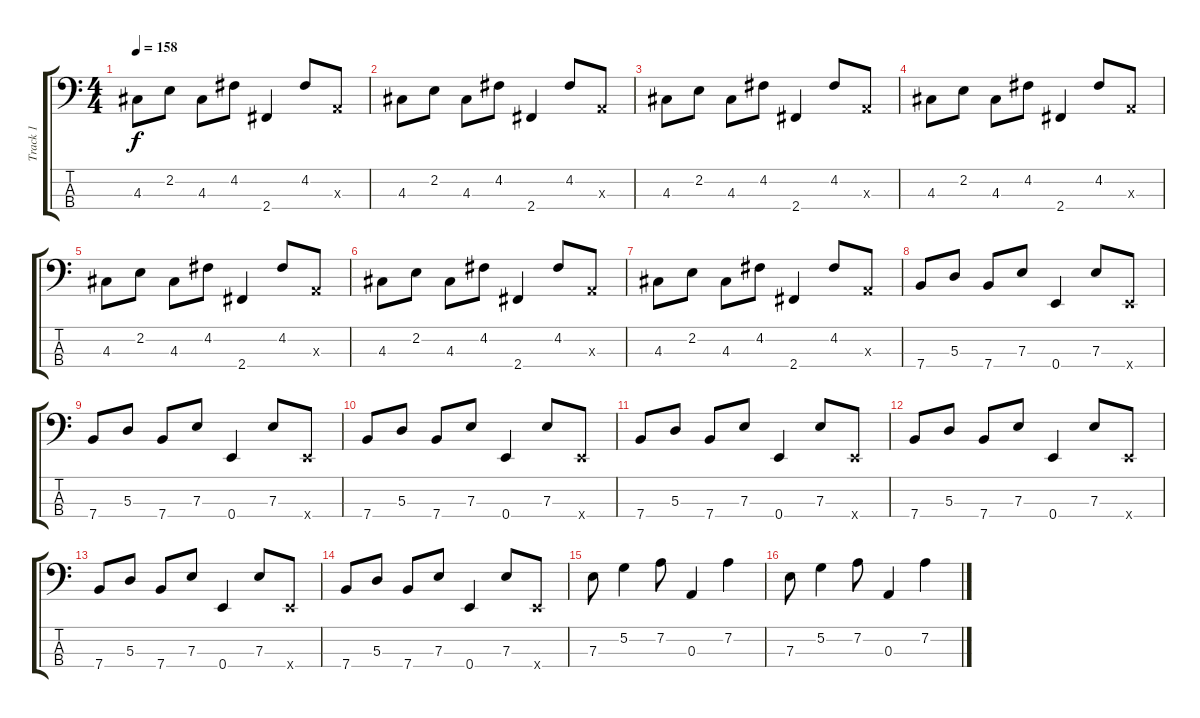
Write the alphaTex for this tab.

\track ("Track 1" "Track 1") {instrument electricbasspick}
\staff {score tabs}
\tuning (G2 D2 A1 E1) {hide}
\ts (4 4)
\tempo 158
\clef f4
\ks c
4.3.8{dy f} 2.2.8 4.3.8 4.2.8 2.4.4 4.2.8 0.3{x}.8 |
4.3.8 2.2.8 4.3.8 4.2.8 2.4.4 4.2.8 0.3{x}.8 |
4.3.8 2.2.8 4.3.8 4.2.8 2.4.4 4.2.8 0.3{x}.8 |
4.3.8 2.2.8 4.3.8 4.2.8 2.4.4 4.2.8 0.3{x}.8 |
4.3.8 2.2.8 4.3.8 4.2.8 2.4.4 4.2.8 0.3{x}.8 |
4.3.8 2.2.8 4.3.8 4.2.8 2.4.4 4.2.8 0.3{x}.8 |
4.3.8 2.2.8 4.3.8 4.2.8 2.4.4 4.2.8 0.3{x}.8 |
7.4.8 5.3.8 7.4.8 7.3.8 0.4.4 7.3.8 0.4{x}.8 |
7.4.8 5.3.8 7.4.8 7.3.8 0.4.4 7.3.8 0.4{x}.8 |
7.4.8 5.3.8 7.4.8 7.3.8 0.4.4 7.3.8 0.4{x}.8 |
7.4.8 5.3.8 7.4.8 7.3.8 0.4.4 7.3.8 0.4{x}.8 |
7.4.8 5.3.8 7.4.8 7.3.8 0.4.4 7.3.8 0.4{x}.8 |
7.4.8 5.3.8 7.4.8 7.3.8 0.4.4 7.3.8 0.4{x}.8 |
7.4.8 5.3.8 7.4.8 7.3.8 0.4.4 7.3.8 0.4{x}.8 |
7.3.8 5.2.4 7.2.8 0.3.4 7.2.4 |
7.3.8 5.2.4 7.2.8 0.3.4 7.2.4
